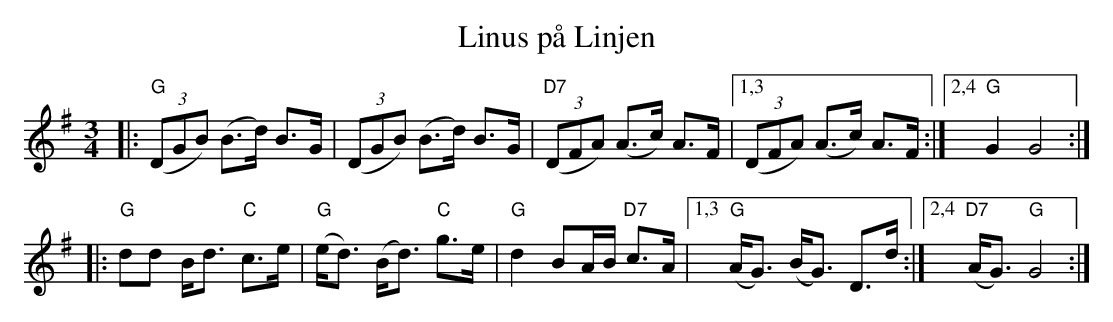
X:1
T: Linus p\aa Linjen
M: 3/4
L: 1/8
K: G
|: "G"((3DGB) (B>d) B>G | ((3DGB) (B>d) B>G | "D7"((3DFA) (A>c) A>F \
|1,3 ((3DFA) (A>c) A>F :|2,4 "G"G2 G4 :|
|: "G"dd B<d "C"c>e | "G"(e<d) (B<d) "C"g>e | "G"d2 BA/B/ "D7"c>A \
|1,3 "G"(A<G) (B<G) D>d :|2,4 "D7"(A<G) "G"G4 :|
